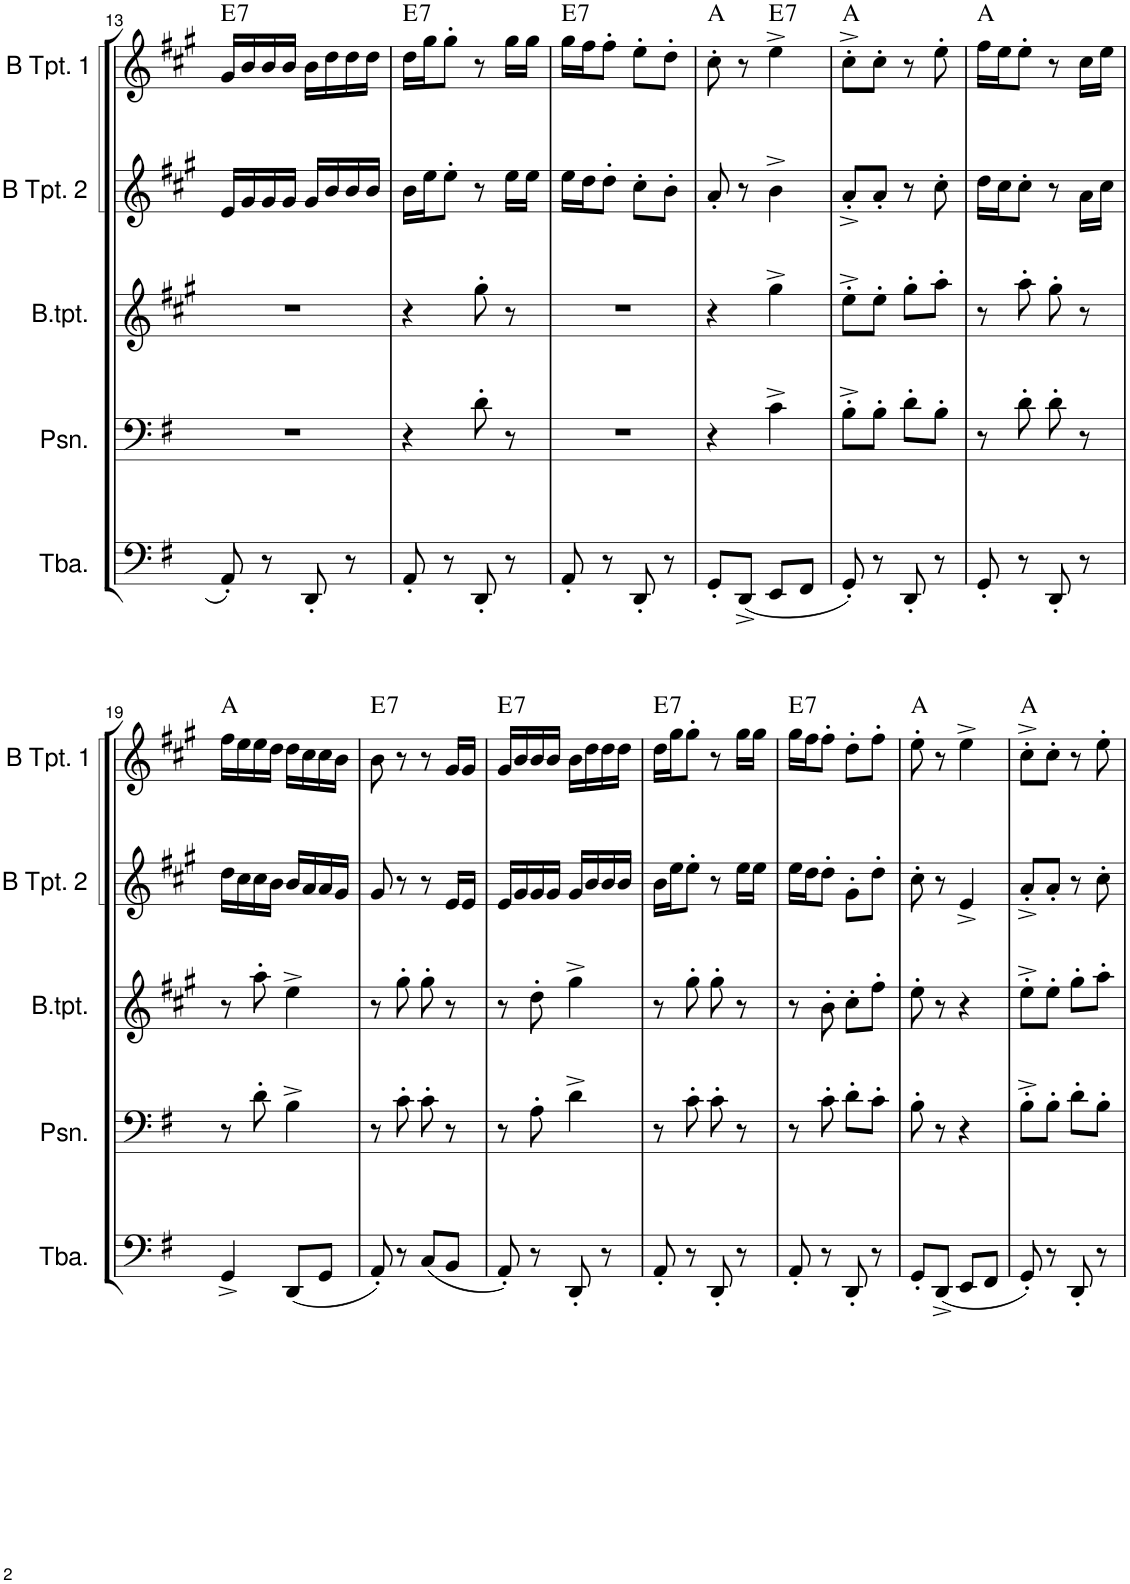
**kern	**kern	**kern	**kern	**kern	**harte
*part5	*part4	*part3	*part2	*part1	*part1
*staff5	*staff4	*staff3	*staff2	*staff1	*
*I"Tuba	*I"Posaune	*I"Basstrompete	*I"Trompete in B 2	*I"Trompete in B 1	*
*I'Tba.	*I'Psn.	*I'B.tpt.	*	*	*
!!LO:PB:g=z
*clefF4	*clefF4	*clefG2	*clefG2	*clefG2	*
*	*	*Trd1c2	*Trd1c2	*Trd1c2	*
*k[f#]	*k[f#]	*k[f#c#g#]	*k[f#c#g#]	*k[f#c#g#]	*
*M2/4	*M2/4	*M2/4	*M2/4	*M2/4	*
=13	=13	=13	=13	=13	=13
!	!	!	!	!	!LO:H:kt=7
8AA'/	2r	2r	16e/LL	16g#/LL	E:7
.	.	.	16g#/	16b/	.
8r	.	.	16g#/	16b/	.
.	.	.	16g#/JJ	16b/JJ	.
8DD'/	.	.	16g#/LL	16b\LL	.
.	.	.	16b/	16dd\	.
8r	.	.	16b/	16dd\	.
.	.	.	16b/JJ	16dd\JJ	.
=14	=14	=14	=14	=14	=14
!	!	!	!	!	!LO:H:kt=7
8AA'/	4r	4r	16b\LL	16dd\LL	E:7
.	.	.	16ee\J	16gg#\J	.
8r	.	.	8ee'\J	8gg#'\J	.
8DD'/	8d'\	8gg#'\	8r	8r	.
8r	8r	8r	16ee\LL	16gg#\LL	.
.	.	.	16ee\JJ	16gg#\JJ	.
=15	=15	=15	=15	=15	=15
!	!	!	!	!	!LO:H:kt=7
8AA'/	2r	2r	16ee\LL	16gg#\LL	E:7
.	.	.	16dd\J	16ff#\J	.
8r	.	.	8dd'\J	8ff#'\J	.
8DD'/	.	.	8cc#'\L	8ee'\L	.
8r	.	.	8b'\J	8dd'\J	.
=16	=16	=16	=16	=16	=16
8GG'/L	4r	4r	8a'/	8cc#'\	A:maj
(8DD^/J	.	.	8r	8r	.
!	!	!	!	!	!LO:H:kt=7
8EE/L	4c^\	4gg#^\	4b^\	4ee^\	E:7
8FF#/J	.	.	.	.	.
=17	=17	=17	=17	=17	=17
8GG'/)	8B'^\L	8ee'^\L	8a'^/L	8cc#'^\L	A:maj
8r	8B'\J	8ee'\J	8a'/J	8cc#'\J	.
8DD'/	8d'\L	8gg#'\L	8r	8r	.
8r	8B'\J	8aa'\J	8cc#'\	8ee'\	.
=18	=18	=18	=18	=18	=18
8GG'/	8r	8r	16dd\LL	16ff#\LL	A:maj
.	.	.	16cc#\J	16ee\J	.
8r	8d'\	8aa'\	8cc#'\J	8ee'\J	.
8DD'/	8d'\	8gg#'\	8r	8r	.
8r	8r	8r	16a\LL	16cc#\LL	.
.	.	.	16cc#\JJ	16ee\JJ	.
!!LO:LB:g=z
=19	=19	=19	=19	=19	=19
4GG^/	8r	8r	16dd\LL	16ff#\LL	A:maj
.	.	.	16cc#\	16ee\	.
.	8d'\	8aa'\	16cc#\	16ee\	.
.	.	.	16b\JJ	16dd\JJ	.
(8DD/L	4B^\	4ee^\	16b/LL	16dd\LL	.
.	.	.	16a/	16cc#\	.
8GG/J	.	.	16a/	16cc#\	.
.	.	.	16g#/JJ	16b\JJ	.
=20	=20	=20	=20	=20	=20
!	!	!	!	!	!LO:H:kt=7
8AA'/)	8r	8r	8g#/	8b\	E:7
8r	8c'\	8gg#'\	8r	8r	.
(8C/L	8c'\	8gg#'\	8r	8r	.
8BB/J	8r	8r	16e/LL	16g#/LL	.
.	.	.	16e/JJ	16g#/JJ	.
=21	=21	=21	=21	=21	=21
!	!	!	!	!	!LO:H:kt=7
8AA'/)	8r	8r	16e/LL	16g#/LL	E:7
.	.	.	16g#/	16b/	.
8r	8A'\	8dd'\	16g#/	16b/	.
.	.	.	16g#/JJ	16b/JJ	.
8DD'/	4d^\	4gg#^\	16g#/LL	16b\LL	.
.	.	.	16b/	16dd\	.
8r	.	.	16b/	16dd\	.
.	.	.	16b/JJ	16dd\JJ	.
=22	=22	=22	=22	=22	=22
!	!	!	!	!	!LO:H:kt=7
8AA'/	8r	8r	16b\LL	16dd\LL	E:7
.	.	.	16ee\J	16gg#\J	.
8r	8c'\	8gg#'\	8ee'\J	8gg#'\J	.
8DD'/	8c'\	8gg#'\	8r	8r	.
8r	8r	8r	16ee\LL	16gg#\LL	.
.	.	.	16ee\JJ	16gg#\JJ	.
=23	=23	=23	=23	=23	=23
!	!	!	!	!	!LO:H:kt=7
8AA'/	8r	8r	16ee\LL	16gg#\LL	E:7
.	.	.	16dd\J	16ff#\J	.
8r	8c'\	8b'\	8dd'\J	8ff#'\J	.
8DD'/	8d'\L	8cc#'\L	8g#'\L	8dd'\L	.
8r	8c'\J	8ff#'\J	8dd'\J	8ff#'\J	.
=24	=24	=24	=24	=24	=24
8GG'/L	8B'\	8ee'\	8cc#'\	8ee'\	A:maj
(8DD^/J	8r	8r	8r	8r	.
8EE/L	4r	4r	4e^/	4ee^\	.
8FF#/J	.	.	.	.	.
=25	=25	=25	=25	=25	=25
8GG'/)	8B'^\L	8ee'^\L	8a'^/L	8cc#'^\L	A:maj
8r	8B'\J	8ee'\J	8a'/J	8cc#'\J	.
8DD'/	8d'\L	8gg#'\L	8r	8r	.
8r	8B'\J	8aa'\J	8cc#'\	8ee'\	.
=	=	=	=	=	=
*-	*-	*-	*-	*-	*-
